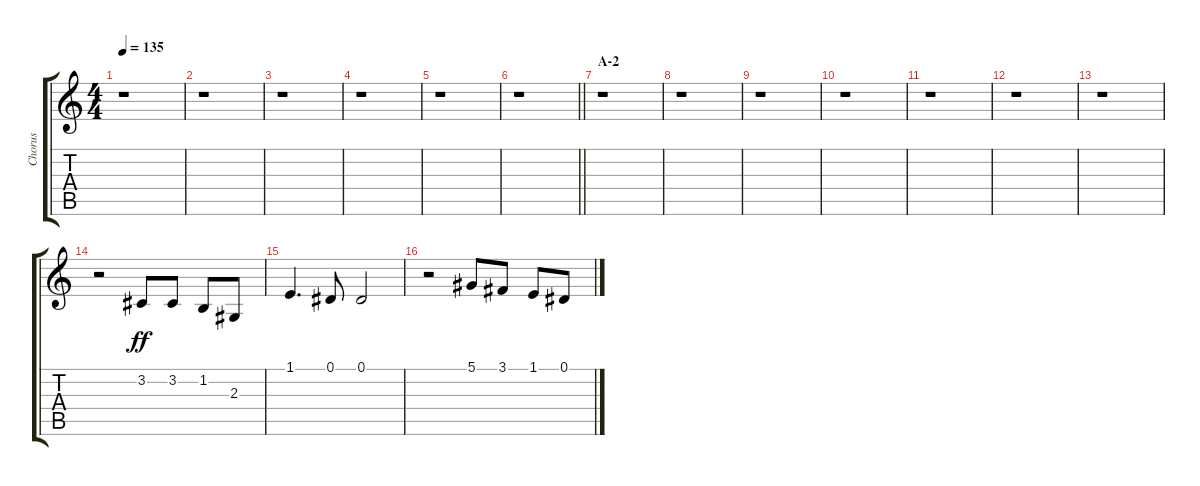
\track ("Chorus" "Chorus") {instrument voiceoohs}
\staff {score tabs}
\tuning (Eb4 Bb3 Gb3 Db3 Ab2 Eb2) {hide}
\ts (4 4)
\tempo 135
\clef g2
\ks c
r.1{dy ff} |
r.1 |
r.1 |
r.1 |
r.1 |
\barLineRight lightlight
r.1 |
\section ("" "A-2")
r.1 |
r.1 |
r.1 |
r.1 |
r.1 |
r.1 |
r.1 |
r.2 3.2.8 3.2.8 1.2.8 2.3.8 |
1.1.4{d} 0.1.8 0.1.2 |
r.2 5.1.8 3.1.8 1.1.8 0.1.8
